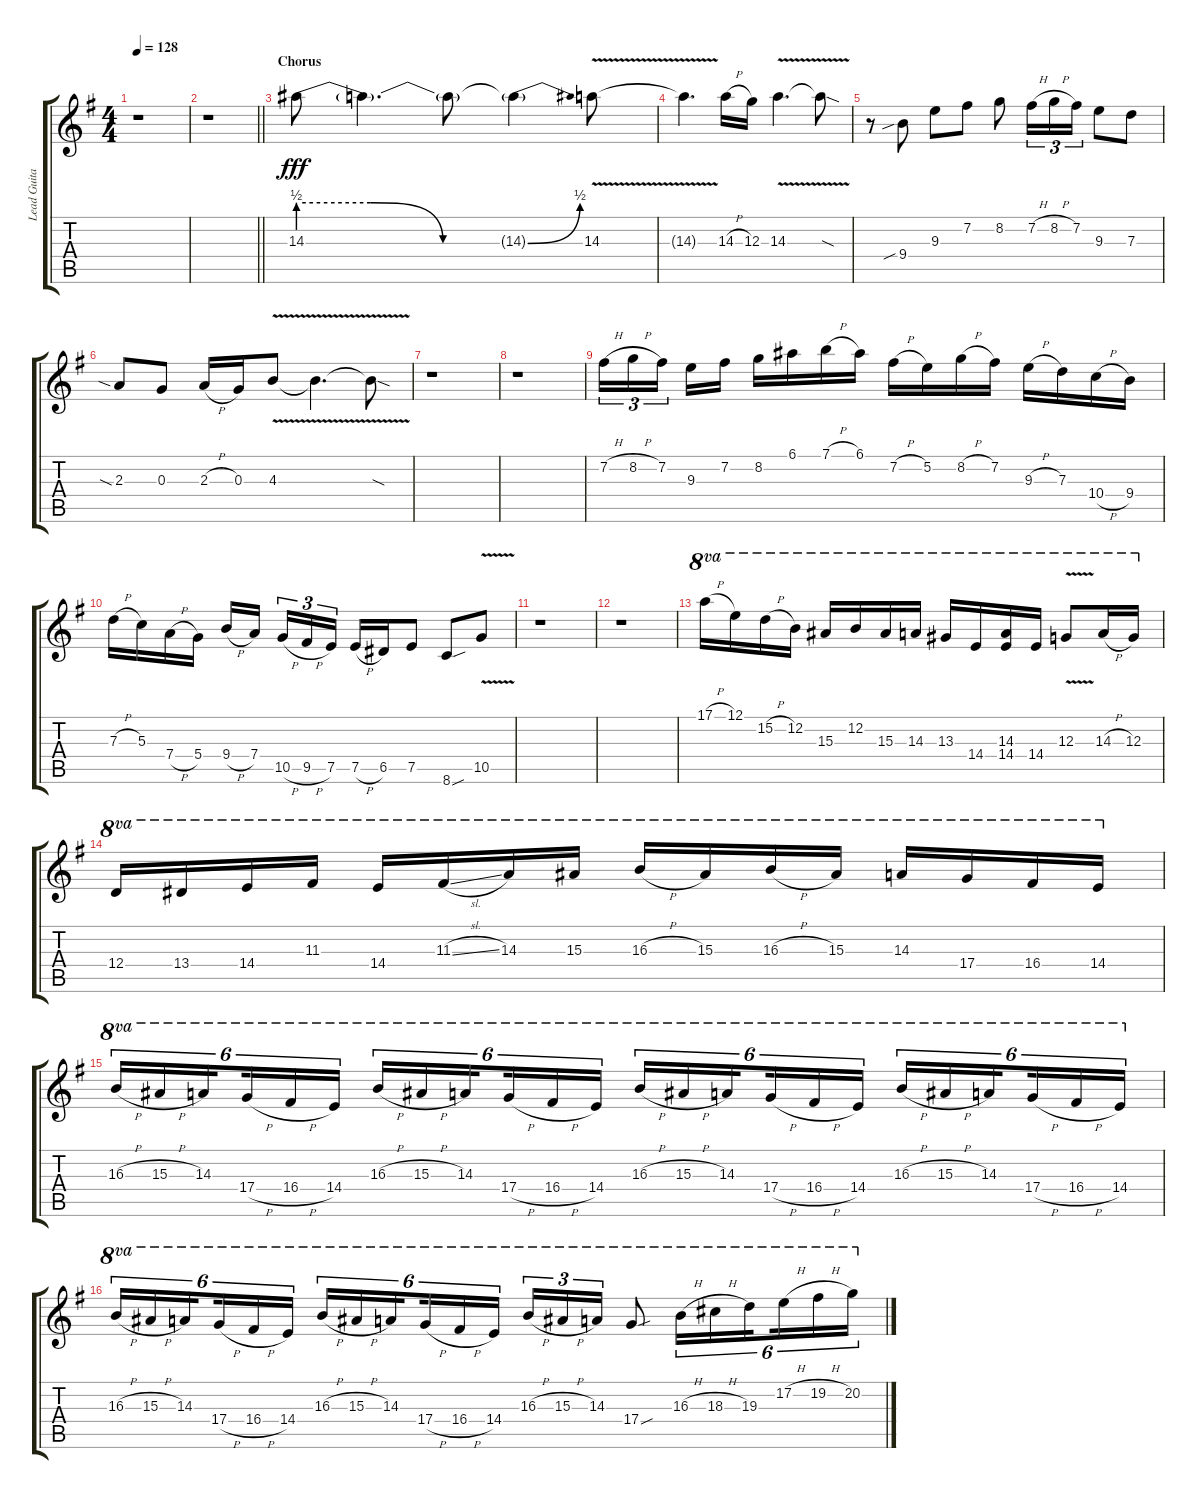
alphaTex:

\track ("Lead Guitar" "Lead Guita") {instrument distortionguitar}
\staff {score tabs}
\tuning (E4 B3 G3 D3 A2 E2) {hide}
\ts (4 4)
\tempo 128
\clef g2
\ks g
r.1{dy f} |
\barLineRight lightlight
r.1 |
\section ("" "Chorus")
14.3{be (custom 0 2 20 2 40 0 60 0)}.8{dy fff} 14.3{t}.4{d} 14.3{t}.8 14.3{be (bend 0 0 60 2) t}.4 14.3{v}.8 |
14.3{v t}.4{d} 14.3{h}.16 12.3.16 14.3{v}.4{d} 14.3{sod t}.8 |
r.8 9.4{sib}.8 9.3.8 7.2.8 8.2.8 7.2{h}.16{tu (3 2)} 8.2{h}.16{tu (3 2)} 7.2.16{tu (3 2)} 9.3.8 7.3.8 |
2.3{sia}.8 0.3.8 2.3{h}.16 0.3.16 4.3{v}.8 4.3{v t}.4{d} 4.3{sod t}.8 |
r.1 |
r.1 |
7.2{h}.16{tu (3 2)} 8.2{h}.16{tu (3 2)} 7.2.16{tu (3 2) beam splitsecondary} 9.3.16 7.2.16 8.2.16 6.1.16 7.1{h}.16 6.1.16 7.2{h}.16 5.2.16 8.2{h}.16 7.2.16 9.3{h}.16 7.3.16 10.4{h}.16 9.4.16 |
7.3{h}.16 5.3.16 7.4{h}.16 5.4.16 9.4{h}.16 7.4.16{beam splitsecondary} 10.5{h}.16{tu (3 2)} 9.5{h}.16{tu (3 2)} 7.5.16{tu (3 2)} 7.5{h}.16 6.5.16 7.5.8 8.6{sou}.8 10.5{v}.8 |
r.1 |
r.1 |
17.1{h}.16{ot 8va} 12.1.16{ot 8va} 15.2{h}.16{ot 8va} 12.2.16{ot 8va} 15.3.16{ot 8va} 12.2.16{ot 8va} 15.3.16{ot 8va} 14.3.16{ot 8va} 13.3.16{ot 8va} 14.4.16{ot 8va} (14.3 14.4).16{ot 8va} 14.4.16{ot 8va} 12.3{v}.8{ot 8va} 14.3{h}.16{ot 8va} 12.3.16{ot 8va} |
12.4.16{ot 8va} 13.4.16{ot 8va} 14.4.16{ot 8va} 11.3.16{ot 8va} 14.4.16{ot 8va} 11.3{sl}.16{ot 8va} 14.3.16{ot 8va} 15.3.16{ot 8va} 16.3{h}.16{ot 8va} 15.3.16{ot 8va} 16.3{h}.16{ot 8va} 15.3.16{ot 8va} 14.3.16{ot 8va} 17.4.16{ot 8va} 16.4.16{ot 8va} 14.4.16{ot 8va} |
16.3{h}.16{tu (6 4) ot 8va} 15.3{h}.16{tu (6 4) ot 8va} 14.3.16{tu (6 4) ot 8va beam splitsecondary} 17.4{h}.16{tu (6 4) ot 8va} 16.4{h}.16{tu (6 4) ot 8va} 14.4.16{tu (6 4) ot 8va} 16.3{h}.16{tu (6 4) ot 8va} 15.3{h}.16{tu (6 4) ot 8va} 14.3.16{tu (6 4) ot 8va beam splitsecondary} 17.4{h}.16{tu (6 4) ot 8va} 16.4{h}.16{tu (6 4) ot 8va} 14.4.16{tu (6 4) ot 8va} 16.3{h}.16{tu (6 4) ot 8va} 15.3{h}.16{tu (6 4) ot 8va} 14.3.16{tu (6 4) ot 8va beam splitsecondary} 17.4{h}.16{tu (6 4) ot 8va} 16.4{h}.16{tu (6 4) ot 8va} 14.4.16{tu (6 4) ot 8va} 16.3{h}.16{tu (6 4) ot 8va} 15.3{h}.16{tu (6 4) ot 8va} 14.3.16{tu (6 4) ot 8va beam splitsecondary} 17.4{h}.16{tu (6 4) ot 8va} 16.4{h}.16{tu (6 4) ot 8va} 14.4.16{tu (6 4) ot 8va} |
16.3{h}.16{tu (6 4) ot 8va} 15.3{h}.16{tu (6 4) ot 8va} 14.3.16{tu (6 4) ot 8va beam splitsecondary} 17.4{h}.16{tu (6 4) ot 8va} 16.4{h}.16{tu (6 4) ot 8va} 14.4.16{tu (6 4) ot 8va} 16.3{h}.16{tu (6 4) ot 8va} 15.3{h}.16{tu (6 4) ot 8va} 14.3.16{tu (6 4) ot 8va beam splitsecondary} 17.4{h}.16{tu (6 4) ot 8va} 16.4{h}.16{tu (6 4) ot 8va} 14.4.16{tu (6 4) ot 8va} 16.3{h}.16{tu (3 2) ot 8va} 15.3{h}.16{tu (3 2) ot 8va} 14.3.16{tu (3 2) ot 8va} 17.4{sou}.8{ot 8va} 16.3{h}.16{tu (6 4) ot 8va} 18.3{h}.16{tu (6 4) ot 8va} 19.3.16{tu (6 4) ot 8va beam splitsecondary} 17.2{h}.16{tu (6 4) ot 8va} 19.2{h}.16{tu (6 4) ot 8va} 20.2.16{tu (6 4) ot 8va}
